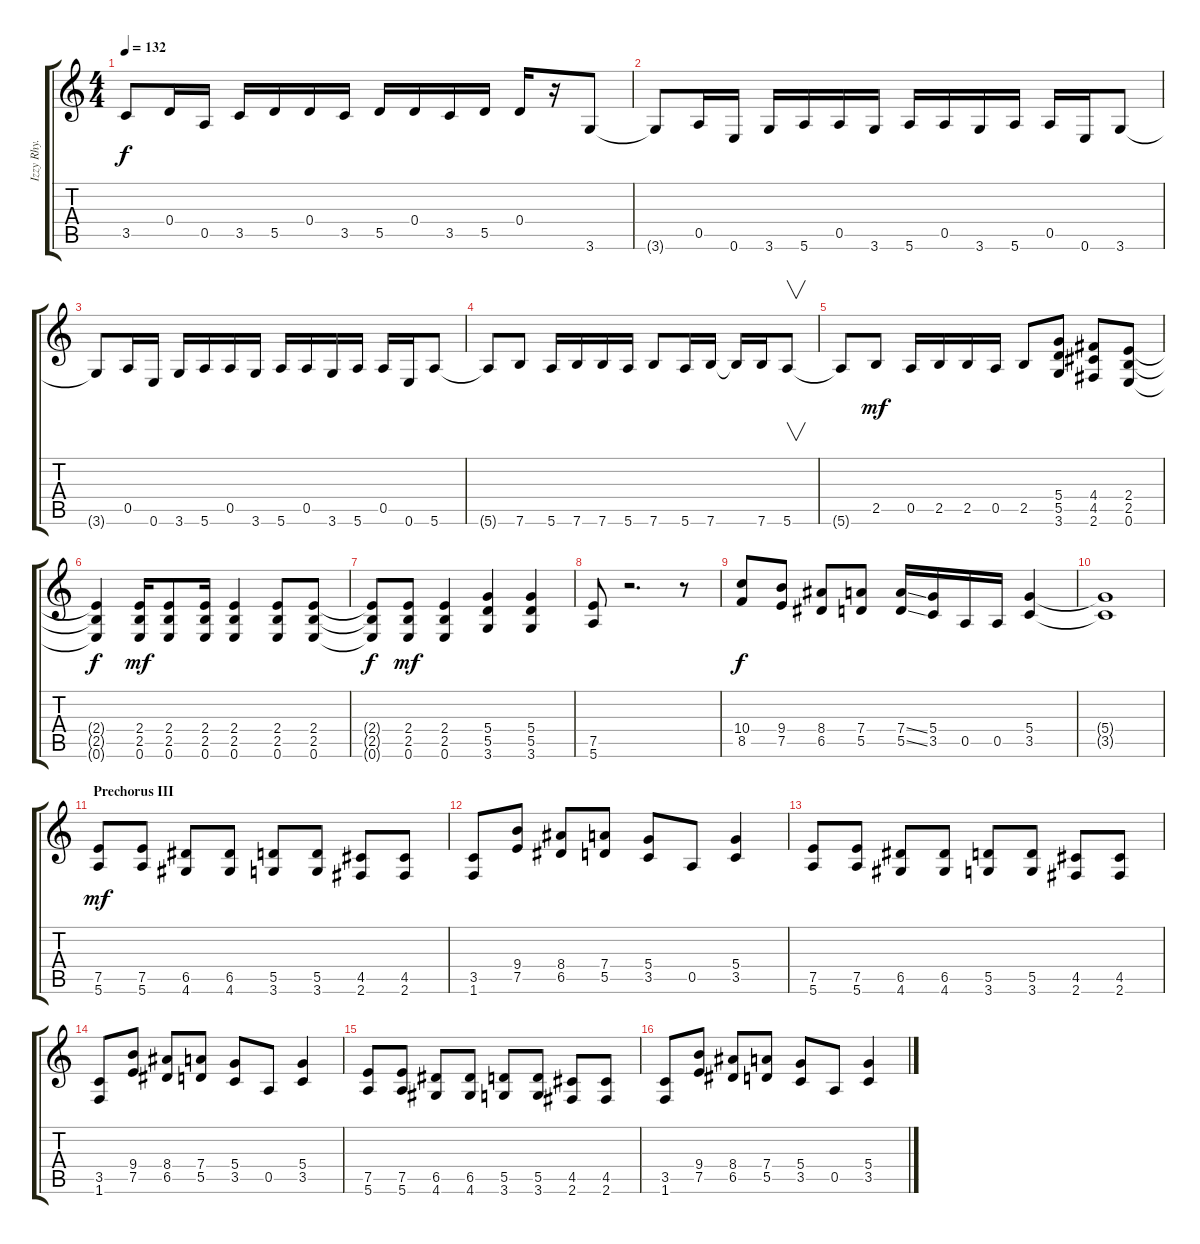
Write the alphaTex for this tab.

\track ("Izzy Rhy." "Izzy Rhy.") {instrument overdrivenguitar}
\staff {score tabs}
\tuning (E4 B3 G3 D3 A2 E2) {hide}
\ts (4 4)
\tempo 132
\clef g2
\ks c
3.5{t}.8{dy f} 0.4.16 0.5.16 3.5.16 5.5.16 0.4.16 3.5.16 5.5.16 0.4.16 3.5.16 5.5.16 0.4.16 r.16 3.6.8 |
3.6{t}.8 0.5.16 0.6.16 3.6.16 5.6.16 0.5.16 3.6.16 5.6.16 0.5.16 3.6.16 5.6.16 0.5.16 0.6.16 3.6.8 |
3.6{t}.8 0.5.16 0.6.16 3.6.16 5.6.16 0.5.16 3.6.16 5.6.16 0.5.16 3.6.16 5.6.16 0.5.16 0.6.16 5.6.8 |
5.6{t}.8 7.6.8 5.6.16 7.6.16 7.6.16 5.6.16 7.6.8 5.6.16 7.6.16 7.6{t}.16 7.6.16 5.6.8{v} |
5.6{t}.8 2.5.8{dy mf} 0.5.16 2.5.16 2.5.16 0.5.16 2.5.8 (5.4 5.5 3.6).8 (4.4 4.5 2.6).8 (2.4 2.5 0.6).8 |
(2.4{t} 2.5{t} 0.6{t}).4{dy f} (2.4 2.5 0.6).16{dy mf} (2.4 2.5 0.6).8 (2.4 2.5 0.6).16 (2.4 2.5 0.6).4 (2.4 2.5 0.6).8 (2.4 2.5 0.6).8 |
(2.4{t} 2.5{t} 0.6{t}).8{dy f} (2.4 2.5 0.6).8{dy mf} (2.4 2.5 0.6).4 (5.4 5.5 3.6).4 (5.4 5.5 3.6).4 |
(7.5 5.6).8 r.2{d} r.8 |
(10.4 8.5).8{dy f} (9.4 7.5).8 (8.4 6.5).8 (7.4 5.5).8 (7.4{ss} 5.5{ss}).16 (5.4 3.5).16 0.5.16 0.5.16 (5.4 3.5).4 |
(5.4{t} 3.5{t}).1 |
\section ("" "Prechorus III")
(7.5 5.6).8{dy mf} (7.5 5.6).8 (6.5 4.6).8 (6.5 4.6).8 (5.5 3.6).8 (5.5 3.6).8 (4.5 2.6).8 (4.5 2.6).8 |
(3.5 1.6).8 (9.4 7.5).8 (8.4 6.5).8 (7.4 5.5).8 (5.4 3.5).8 0.5.8 (5.4 3.5).4 |
(7.5 5.6).8 (7.5 5.6).8 (6.5 4.6).8 (6.5 4.6).8 (5.5 3.6).8 (5.5 3.6).8 (4.5 2.6).8 (4.5 2.6).8 |
(3.5 1.6).8 (9.4 7.5).8 (8.4 6.5).8 (7.4 5.5).8 (5.4 3.5).8 0.5.8 (5.4 3.5).4 |
(7.5 5.6).8 (7.5 5.6).8 (6.5 4.6).8 (6.5 4.6).8 (5.5 3.6).8 (5.5 3.6).8 (4.5 2.6).8 (4.5 2.6).8 |
(3.5 1.6).8 (9.4 7.5).8 (8.4 6.5).8 (7.4 5.5).8 (5.4 3.5).8 0.5.8 (5.4 3.5).4
